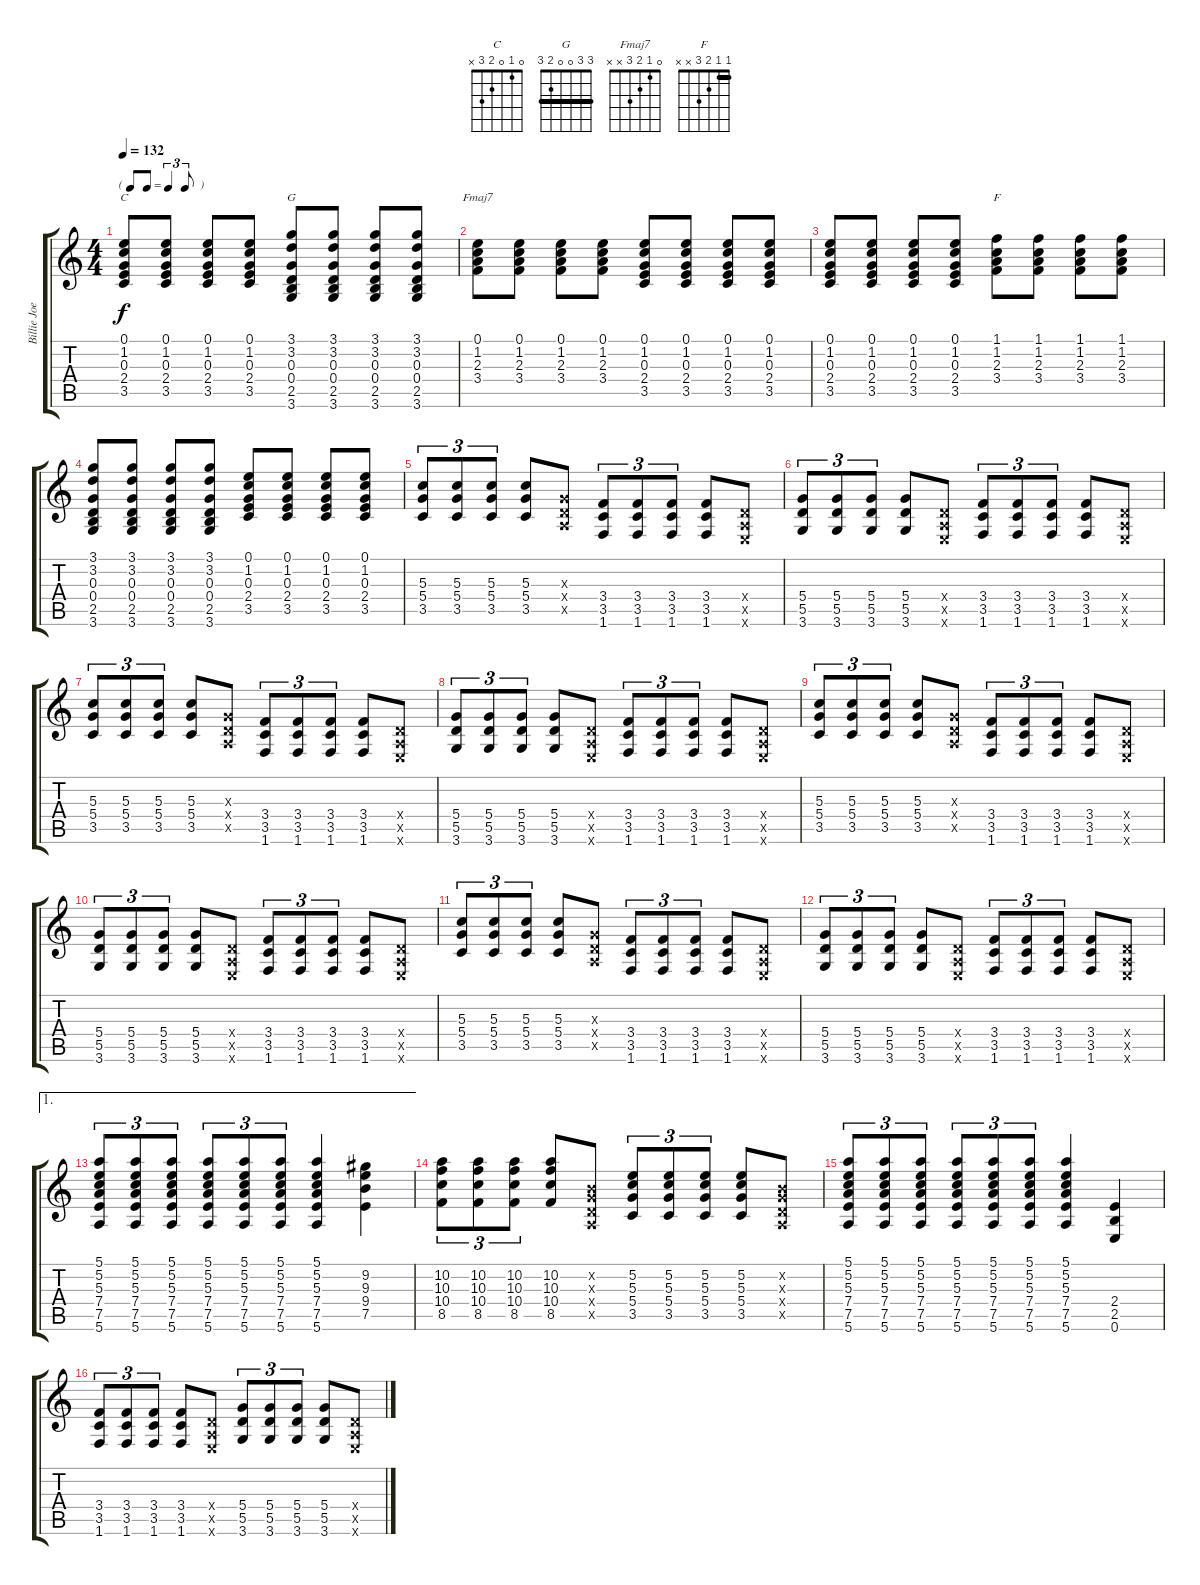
\track ("Billie Joe(Guitar)" "Billie Joe") {instrument overdrivenguitar}
\staff {score tabs}
\tuning (E4 B3 G3 D3 A2 E2) {hide}
\chord ("C" 0 1 0 2 3 x)
\chord ("G" 3 3 0 0 2 3) {barre 3}
\chord ("Fmaj7" 0 1 2 3 x x)
\chord ("F" 1 1 2 3 x x) {barre 1}
\ts (4 4)
\tf triplet8th
\tempo 132
\clef g2
\ks c
(0.1 1.2 0.3 2.4 3.5).8{ch "C" dy f} (0.1 1.2 0.3 2.4 3.5).8 (0.1 1.2 0.3 2.4 3.5).8 (0.1 1.2 0.3 2.4 3.5).8 (3.1 3.2 0.3 0.4 2.5 3.6).8{ch "G"} (3.1 3.2 0.3 0.4 2.5 3.6).8 (3.1 3.2 0.3 0.4 2.5 3.6).8 (3.1 3.2 0.3 0.4 2.5 3.6).8 |
(0.1 1.2 2.3 3.4).8{ch "Fmaj7"} (0.1 1.2 2.3 3.4).8 (0.1 1.2 2.3 3.4).8 (0.1 1.2 2.3 3.4).8 (0.1 1.2 0.3 2.4 3.5).8 (0.1 1.2 0.3 2.4 3.5).8 (0.1 1.2 0.3 2.4 3.5).8 (0.1 1.2 0.3 2.4 3.5).8 |
(0.1 1.2 0.3 2.4 3.5).8 (0.1 1.2 0.3 2.4 3.5).8 (0.1 1.2 0.3 2.4 3.5).8 (0.1 1.2 0.3 2.4 3.5).8 (1.1 1.2 2.3 3.4).8{ch "F"} (1.1 1.2 2.3 3.4).8 (1.1 1.2 2.3 3.4).8 (1.1 1.2 2.3 3.4).8 |
(3.1 3.2 0.3 0.4 2.5 3.6).8 (3.1 3.2 0.3 0.4 2.5 3.6).8 (3.1 3.2 0.3 0.4 2.5 3.6).8 (3.1 3.2 0.3 0.4 2.5 3.6).8 (0.1 1.2 0.3 2.4 3.5).8 (0.1 1.2 0.3 2.4 3.5).8 (0.1 1.2 0.3 2.4 3.5).8 (0.1 1.2 0.3 2.4 3.5).8 |
(5.3 5.4 3.5).8{tu (3 2) instrument overdrivenguitar} (5.3 5.4 3.5).8{tu (3 2)} (5.3 5.4 3.5).8{tu (3 2)} (5.3 5.4 3.5).8 (0.3{x} 0.4{x} 0.5{x}).8 (3.4 3.5 1.6).8{tu (3 2)} (3.4 3.5 1.6).8{tu (3 2)} (3.4 3.5 1.6).8{tu (3 2)} (3.4 3.5 1.6).8 (0.4{x} 0.5{x} 0.6{x}).8 |
(5.4 5.5 3.6).8{tu (3 2)} (5.4 5.5 3.6).8{tu (3 2)} (5.4 5.5 3.6).8{tu (3 2)} (5.4 5.5 3.6).8 (0.4{x} 0.5{x} 0.6{x}).8 (3.4 3.5 1.6).8{tu (3 2)} (3.4 3.5 1.6).8{tu (3 2)} (3.4 3.5 1.6).8{tu (3 2)} (3.4 3.5 1.6).8 (0.4{x} 0.5{x} 0.6{x}).8 |
(5.3 5.4 3.5).8{tu (3 2)} (5.3 5.4 3.5).8{tu (3 2)} (5.3 5.4 3.5).8{tu (3 2)} (5.3 5.4 3.5).8 (0.3{x} 0.4{x} 0.5{x}).8 (3.4 3.5 1.6).8{tu (3 2)} (3.4 3.5 1.6).8{tu (3 2)} (3.4 3.5 1.6).8{tu (3 2)} (3.4 3.5 1.6).8 (0.4{x} 0.5{x} 0.6{x}).8 |
(5.4 5.5 3.6).8{tu (3 2)} (5.4 5.5 3.6).8{tu (3 2)} (5.4 5.5 3.6).8{tu (3 2)} (5.4 5.5 3.6).8 (0.4{x} 0.5{x} 0.6{x}).8 (3.4 3.5 1.6).8{tu (3 2)} (3.4 3.5 1.6).8{tu (3 2)} (3.4 3.5 1.6).8{tu (3 2)} (3.4 3.5 1.6).8 (0.4{x} 0.5{x} 0.6{x}).8 |
(5.3 5.4 3.5).8{tu (3 2)} (5.3 5.4 3.5).8{tu (3 2)} (5.3 5.4 3.5).8{tu (3 2)} (5.3 5.4 3.5).8 (0.3{x} 0.4{x} 0.5{x}).8 (3.4 3.5 1.6).8{tu (3 2)} (3.4 3.5 1.6).8{tu (3 2)} (3.4 3.5 1.6).8{tu (3 2)} (3.4 3.5 1.6).8 (0.4{x} 0.5{x} 0.6{x}).8 |
(5.4 5.5 3.6).8{tu (3 2)} (5.4 5.5 3.6).8{tu (3 2)} (5.4 5.5 3.6).8{tu (3 2)} (5.4 5.5 3.6).8 (0.4{x} 0.5{x} 0.6{x}).8 (3.4 3.5 1.6).8{tu (3 2)} (3.4 3.5 1.6).8{tu (3 2)} (3.4 3.5 1.6).8{tu (3 2)} (3.4 3.5 1.6).8 (0.4{x} 0.5{x} 0.6{x}).8 |
(5.3 5.4 3.5).8{tu (3 2)} (5.3 5.4 3.5).8{tu (3 2)} (5.3 5.4 3.5).8{tu (3 2)} (5.3 5.4 3.5).8 (0.3{x} 0.4{x} 0.5{x}).8 (3.4 3.5 1.6).8{tu (3 2)} (3.4 3.5 1.6).8{tu (3 2)} (3.4 3.5 1.6).8{tu (3 2)} (3.4 3.5 1.6).8 (0.4{x} 0.5{x} 0.6{x}).8 |
(5.4 5.5 3.6).8{tu (3 2)} (5.4 5.5 3.6).8{tu (3 2)} (5.4 5.5 3.6).8{tu (3 2)} (5.4 5.5 3.6).8 (0.4{x} 0.5{x} 0.6{x}).8 (3.4 3.5 1.6).8{tu (3 2)} (3.4 3.5 1.6).8{tu (3 2)} (3.4 3.5 1.6).8{tu (3 2)} (3.4 3.5 1.6).8 (0.4{x} 0.5{x} 0.6{x}).8 |
\ae 1
(5.1 5.2 5.3 7.4 7.5 5.6).8{tu (3 2) instrument electricguitarclean} (5.1 5.2 5.3 7.4 7.5 5.6).8{tu (3 2)} (5.1 5.2 5.3 7.4 7.5 5.6).8{tu (3 2)} (5.1 5.2 5.3 7.4 7.5 5.6).8{tu (3 2)} (5.1 5.2 5.3 7.4 7.5 5.6).8{tu (3 2)} (5.1 5.2 5.3 7.4 7.5 5.6).8{tu (3 2)} (5.1 5.2 5.3 7.4 7.5 5.6).4 (9.2 9.3 9.4 7.5).4 |
(10.2 10.3 10.4 8.5).8{tu (3 2)} (10.2 10.3 10.4 8.5).8{tu (3 2)} (10.2 10.3 10.4 8.5).8{tu (3 2)} (10.2 10.3 10.4 8.5).8 (0.2{x} 0.3{x} 0.4{x} 0.5{x}).8 (5.2 5.3 5.4 3.5).8{tu (3 2)} (5.2 5.3 5.4 3.5).8{tu (3 2)} (5.2 5.3 5.4 3.5).8{tu (3 2)} (5.2 5.3 5.4 3.5).8 (0.2{x} 0.3{x} 0.4{x} 0.5{x}).8 |
(5.1 5.2 5.3 7.4 7.5 5.6).8{tu (3 2)} (5.1 5.2 5.3 7.4 7.5 5.6).8{tu (3 2)} (5.1 5.2 5.3 7.4 7.5 5.6).8{tu (3 2)} (5.1 5.2 5.3 7.4 7.5 5.6).8{tu (3 2)} (5.1 5.2 5.3 7.4 7.5 5.6).8{tu (3 2)} (5.1 5.2 5.3 7.4 7.5 5.6).8{tu (3 2)} (5.1 5.2 5.3 7.4 7.5 5.6).4 (2.4 2.5 0.6).4 |
(3.4 3.5 1.6).8{tu (3 2)} (3.4 3.5 1.6).8{tu (3 2)} (3.4 3.5 1.6).8{tu (3 2)} (3.4 3.5 1.6).8 (0.4{x} 0.5{x} 0.6{x}).8 (5.4 5.5 3.6).8{tu (3 2)} (5.4 5.5 3.6).8{tu (3 2)} (5.4 5.5 3.6).8{tu (3 2)} (5.4 5.5 3.6).8 (0.4{x} 0.5{x} 0.6{x}).8
